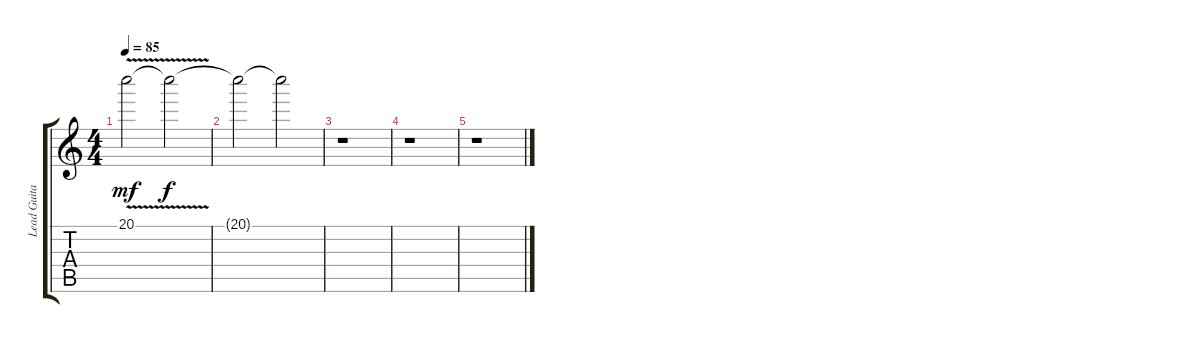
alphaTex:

\track ("Lead Guitar 1" "Lead Guita") {instrument overdrivenguitar}
\staff {score tabs}
\tuning (E4 B3 G3 D3 A2 E2) {hide}
\ts (4 4)
\tempo 85
\clef g2
\ks c
20.1{v}.2{dy mf} 20.1{t}.2{dy f volume 10} |
20.1{t}.2{volume 5} 20.1{t}.2{volume 0} |
r.1 |
r.1 |
r.1
